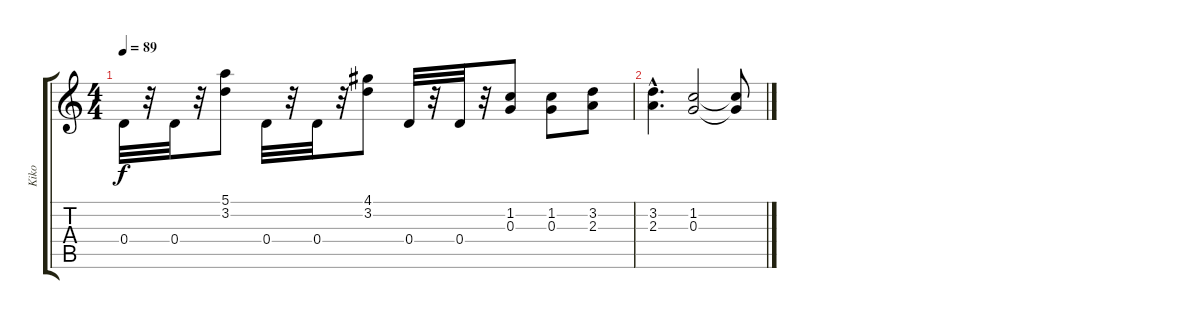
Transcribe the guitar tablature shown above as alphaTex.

\track ("Kiko" "Kiko") {instrument distortionguitar}
\staff {score tabs}
\tuning (E4 B3 G3 D3 A2 E2) {hide}
\ts (4 4)
\tempo 89
\clef g2
\ks c
0.4.32{dy f volume 0} r.32 0.4.32 r.32 (5.1 3.2).8 0.4.32 r.32 0.4.32 r.32 (4.1 3.2).8 0.4.32 r.32 0.4.32 r.32 (1.2 0.3).8 (1.2 0.3).8 (3.2 2.3).8 |
(3.2{hac} 2.3{hac}).4{d} (1.2 0.3).2 (1.2{t} 0.3{t}).8
